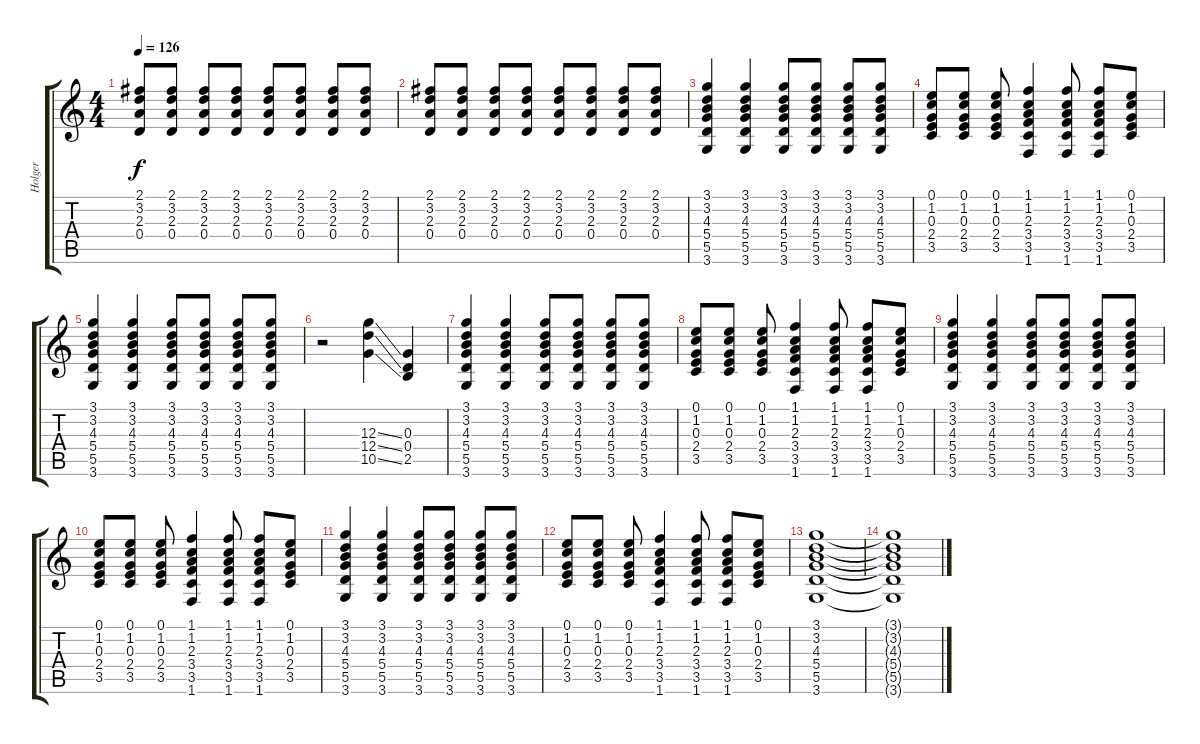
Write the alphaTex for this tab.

\track ("Holger" "Holger") {instrument acousticguitarsteel}
\staff {score tabs}
\tuning (E4 B3 G3 D3 A2 E2) {hide}
\ts (4 4)
\tempo 126
\clef g2
\ks c
(2.1 3.2 2.3 0.4).8{dy f volume 14} (2.1 3.2 2.3 0.4).8 (2.1 3.2 2.3 0.4).8 (2.1 3.2 2.3 0.4).8 (2.1 3.2 2.3 0.4).8 (2.1 3.2 2.3 0.4).8 (2.1 3.2 2.3 0.4).8 (2.1 3.2 2.3 0.4).8 |
(2.1 3.2 2.3 0.4).8 (2.1 3.2 2.3 0.4).8 (2.1 3.2 2.3 0.4).8 (2.1 3.2 2.3 0.4).8 (2.1 3.2 2.3 0.4).8 (2.1 3.2 2.3 0.4).8 (2.1 3.2 2.3 0.4).8 (2.1 3.2 2.3 0.4).8 |
(3.1 3.2 4.3 5.4 5.5 3.6).4 (3.1 3.2 4.3 5.4 5.5 3.6).4 (3.1 3.2 4.3 5.4 5.5 3.6).8 (3.1 3.2 4.3 5.4 5.5 3.6).8 (3.1 3.2 4.3 5.4 5.5 3.6).8 (3.1 3.2 4.3 5.4 5.5 3.6).8 |
(0.1 1.2 0.3 2.4 3.5).8 (0.1 1.2 0.3 2.4 3.5).8 (0.1 1.2 0.3 2.4 3.5).8 (1.1 1.2 2.3 3.4 3.5 1.6).4 (1.1 1.2 2.3 3.4 3.5 1.6).8 (1.1 1.2 2.3 3.4 3.5 1.6).8 (0.1 1.2 0.3 2.4 3.5).8 |
(3.1 3.2 4.3 5.4 5.5 3.6).4 (3.1 3.2 4.3 5.4 5.5 3.6).4 (3.1 3.2 4.3 5.4 5.5 3.6).8 (3.1 3.2 4.3 5.4 5.5 3.6).8 (3.1 3.2 4.3 5.4 5.5 3.6).8 (3.1 3.2 4.3 5.4 5.5 3.6).8 |
r.2 (12.3{ss} 12.4{ss} 10.5{ss}).4{volume 12 instrument overdrivenguitar} (0.3 0.4 2.5).4 |
(3.1 3.2 4.3 5.4 5.5 3.6).4 (3.1 3.2 4.3 5.4 5.5 3.6).4 (3.1 3.2 4.3 5.4 5.5 3.6).8 (3.1 3.2 4.3 5.4 5.5 3.6).8 (3.1 3.2 4.3 5.4 5.5 3.6).8 (3.1 3.2 4.3 5.4 5.5 3.6).8 |
(0.1 1.2 0.3 2.4 3.5).8 (0.1 1.2 0.3 2.4 3.5).8 (0.1 1.2 0.3 2.4 3.5).8 (1.1 1.2 2.3 3.4 3.5 1.6).4 (1.1 1.2 2.3 3.4 3.5 1.6).8 (1.1 1.2 2.3 3.4 3.5 1.6).8 (0.1 1.2 0.3 2.4 3.5).8 |
(3.1 3.2 4.3 5.4 5.5 3.6).4 (3.1 3.2 4.3 5.4 5.5 3.6).4 (3.1 3.2 4.3 5.4 5.5 3.6).8 (3.1 3.2 4.3 5.4 5.5 3.6).8 (3.1 3.2 4.3 5.4 5.5 3.6).8 (3.1 3.2 4.3 5.4 5.5 3.6).8 |
(0.1 1.2 0.3 2.4 3.5).8 (0.1 1.2 0.3 2.4 3.5).8 (0.1 1.2 0.3 2.4 3.5).8 (1.1 1.2 2.3 3.4 3.5 1.6).4 (1.1 1.2 2.3 3.4 3.5 1.6).8 (1.1 1.2 2.3 3.4 3.5 1.6).8 (0.1 1.2 0.3 2.4 3.5).8 |
(3.1 3.2 4.3 5.4 5.5 3.6).4 (3.1 3.2 4.3 5.4 5.5 3.6).4 (3.1 3.2 4.3 5.4 5.5 3.6).8 (3.1 3.2 4.3 5.4 5.5 3.6).8 (3.1 3.2 4.3 5.4 5.5 3.6).8 (3.1 3.2 4.3 5.4 5.5 3.6).8 |
(0.1 1.2 0.3 2.4 3.5).8 (0.1 1.2 0.3 2.4 3.5).8 (0.1 1.2 0.3 2.4 3.5).8 (1.1 1.2 2.3 3.4 3.5 1.6).4 (1.1 1.2 2.3 3.4 3.5 1.6).8 (1.1 1.2 2.3 3.4 3.5 1.6).8 (0.1 1.2 0.3 2.4 3.5).8 |
(3.1 3.2 4.3 5.4 5.5 3.6).1 |
(3.1{t} 3.2{t} 4.3{t} 5.4{t} 5.5{t} 3.6{t}).1
